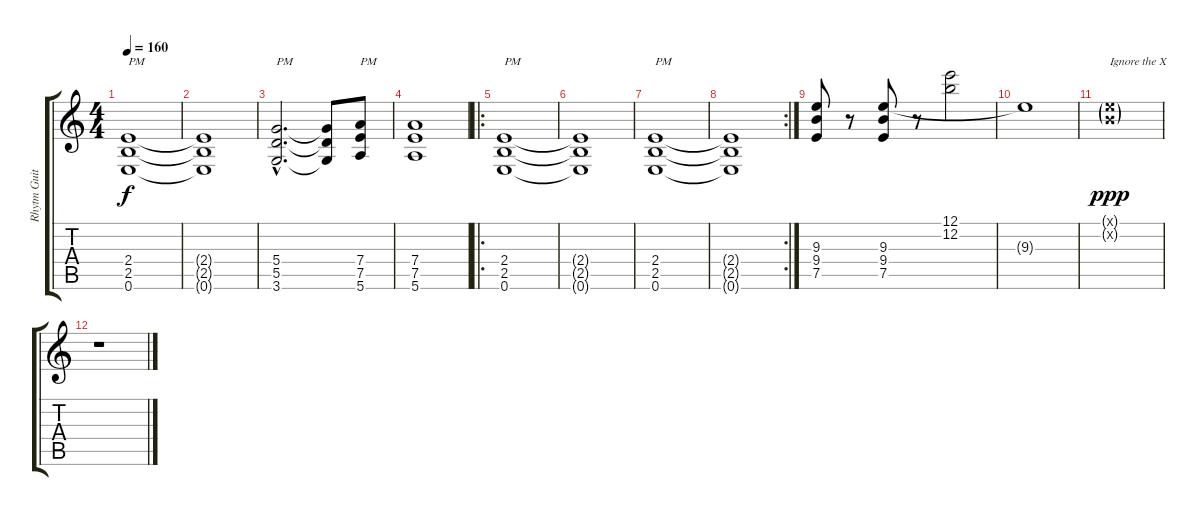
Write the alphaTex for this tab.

\track ("Rhytm Guitar" "Rhytm Guit") {instrument overdrivenguitar}
\staff {score tabs}
\tuning (E4 B3 G3 D3 A2 E2) {hide}
\ts (4 4)
\tempo 160
\clef g2
\ks c
(2.4 2.5 0.6).1{txt "PM" dy f} |
(2.4{t} 2.5{t} 0.6{t}).1 |
(5.4{hac} 5.5{hac} 3.6{hac}).2{d txt "PM"} (5.4{t} 5.5{t} 3.6{t}).8 (7.4 7.5 5.6).8{txt "PM"} |
(7.4 7.5 5.6).1 |
\ro
(2.4 2.5 0.6).1{txt "PM"} |
(2.4{t} 2.5{t} 0.6{t}).1 |
(2.4 2.5 0.6).1{txt "PM"} |
\rc 2
(2.4{t} 2.5{t} 0.6{t}).1 |
(9.3 9.4 7.5).8 r.8 (9.3 9.4 7.5).8 r.8 (12.1 12.2).2 |
9.3{t}.1 |
(0.1{g x} 0.2{g x}).1{txt "Ignore the X" dy ppp} |
r.1
